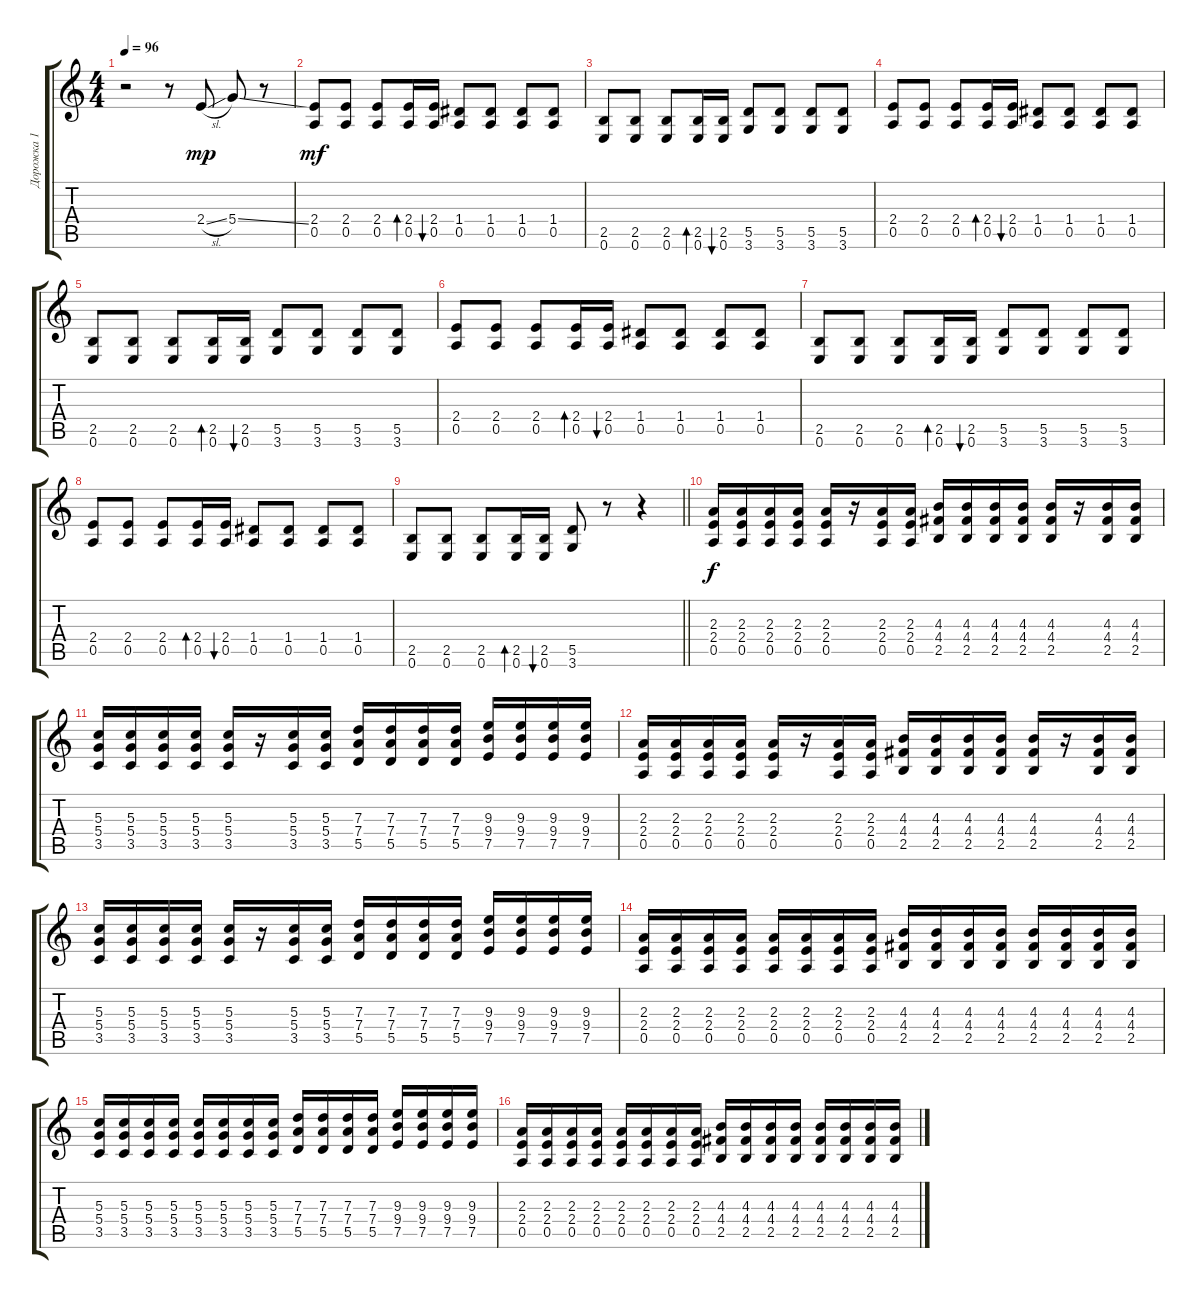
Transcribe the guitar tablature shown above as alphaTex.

\track ("Дорожка 1" "Дорожка 1") {instrument overdrivenguitar}
\staff {score tabs}
\tuning (E4 B3 G3 D3 A2 E2) {hide}
\ts (4 4)
\tempo 96
\clef g2
\ks c
r.2{dy pp} r.8 2.4{sl}.8{dy mp} 5.4{ss}.8 r.8 |
(2.4 0.5).8{dy mf} (2.4 0.5).8 (2.4 0.5).8 (2.4 0.5).16{bd 60} (2.4 0.5).16{bu 60} (1.4 0.5).8 (1.4 0.5).8 (1.4 0.5).8 (1.4 0.5).8 |
(2.5 0.6).8 (2.5 0.6).8 (2.5 0.6).8 (2.5 0.6).16{bd 60} (2.5 0.6).16{bu 60} (5.5 3.6).8 (5.5 3.6).8 (5.5 3.6).8 (5.5 3.6).8 |
(2.4 0.5).8 (2.4 0.5).8 (2.4 0.5).8 (2.4 0.5).16{bd 60} (2.4 0.5).16{bu 60} (1.4 0.5).8 (1.4 0.5).8 (1.4 0.5).8 (1.4 0.5).8 |
(2.5 0.6).8 (2.5 0.6).8 (2.5 0.6).8 (2.5 0.6).16{bd 60} (2.5 0.6).16{bu 60} (5.5 3.6).8 (5.5 3.6).8 (5.5 3.6).8 (5.5 3.6).8 |
(2.4 0.5).8 (2.4 0.5).8 (2.4 0.5).8 (2.4 0.5).16{bd 60} (2.4 0.5).16{bu 60} (1.4 0.5).8 (1.4 0.5).8 (1.4 0.5).8 (1.4 0.5).8 |
(2.5 0.6).8 (2.5 0.6).8 (2.5 0.6).8 (2.5 0.6).16{bd 60} (2.5 0.6).16{bu 60} (5.5 3.6).8 (5.5 3.6).8 (5.5 3.6).8 (5.5 3.6).8 |
(2.4 0.5).8 (2.4 0.5).8 (2.4 0.5).8 (2.4 0.5).16{bd 60} (2.4 0.5).16{bu 60} (1.4 0.5).8 (1.4 0.5).8 (1.4 0.5).8 (1.4 0.5).8 |
\barLineRight lightlight
(2.5 0.6).8 (2.5 0.6).8 (2.5 0.6).8 (2.5 0.6).16{bd 60} (2.5 0.6).16{bu 60} (5.5 3.6).8 r.8 r.4 |
(2.3 2.4 0.5).16{dy f} (2.3 2.4 0.5).16 (2.3 2.4 0.5).16 (2.3 2.4 0.5).16 (2.3 2.4 0.5).16 r.16 (2.3 2.4 0.5).16 (2.3 2.4 0.5).16 (4.3 4.4 2.5).16 (4.3 4.4 2.5).16 (4.3 4.4 2.5).16 (4.3 4.4 2.5).16 (4.3 4.4 2.5).16 r.16 (4.3 4.4 2.5).16 (4.3 4.4 2.5).16 |
(5.3 5.4 3.5).16 (5.3 5.4 3.5).16 (5.3 5.4 3.5).16 (5.3 5.4 3.5).16 (5.3 5.4 3.5).16 r.16 (5.3 5.4 3.5).16 (5.3 5.4 3.5).16 (7.3 7.4 5.5).16 (7.3 7.4 5.5).16 (7.3 7.4 5.5).16 (7.3 7.4 5.5).16 (9.3 9.4 7.5).16 (9.3 9.4 7.5).16 (9.3 9.4 7.5).16 (9.3 9.4 7.5).16 |
(2.3 2.4 0.5).16 (2.3 2.4 0.5).16 (2.3 2.4 0.5).16 (2.3 2.4 0.5).16 (2.3 2.4 0.5).16 r.16 (2.3 2.4 0.5).16 (2.3 2.4 0.5).16 (4.3 4.4 2.5).16 (4.3 4.4 2.5).16 (4.3 4.4 2.5).16 (4.3 4.4 2.5).16 (4.3 4.4 2.5).16 r.16 (4.3 4.4 2.5).16 (4.3 4.4 2.5).16 |
(5.3 5.4 3.5).16 (5.3 5.4 3.5).16 (5.3 5.4 3.5).16 (5.3 5.4 3.5).16 (5.3 5.4 3.5).16 r.16 (5.3 5.4 3.5).16 (5.3 5.4 3.5).16 (7.3 7.4 5.5).16 (7.3 7.4 5.5).16 (7.3 7.4 5.5).16 (7.3 7.4 5.5).16 (9.3 9.4 7.5).16 (9.3 9.4 7.5).16 (9.3 9.4 7.5).16 (9.3 9.4 7.5).16 |
(2.3 2.4 0.5).16 (2.3 2.4 0.5).16 (2.3 2.4 0.5).16 (2.3 2.4 0.5).16 (2.3 2.4 0.5).16 (2.3 2.4 0.5).16 (2.3 2.4 0.5).16 (2.3 2.4 0.5).16 (4.3 4.4 2.5).16 (4.3 4.4 2.5).16 (4.3 4.4 2.5).16 (4.3 4.4 2.5).16 (4.3 4.4 2.5).16 (4.3 4.4 2.5).16 (4.3 4.4 2.5).16 (4.3 4.4 2.5).16 |
(5.3 5.4 3.5).16 (5.3 5.4 3.5).16 (5.3 5.4 3.5).16 (5.3 5.4 3.5).16 (5.3 5.4 3.5).16 (5.3 5.4 3.5).16 (5.3 5.4 3.5).16 (5.3 5.4 3.5).16 (7.3 7.4 5.5).16 (7.3 7.4 5.5).16 (7.3 7.4 5.5).16 (7.3 7.4 5.5).16 (9.3 9.4 7.5).16 (9.3 9.4 7.5).16 (9.3 9.4 7.5).16 (9.3 9.4 7.5).16 |
(2.3 2.4 0.5).16 (2.3 2.4 0.5).16 (2.3 2.4 0.5).16 (2.3 2.4 0.5).16 (2.3 2.4 0.5).16 (2.3 2.4 0.5).16 (2.3 2.4 0.5).16 (2.3 2.4 0.5).16 (4.3 4.4 2.5).16 (4.3 4.4 2.5).16 (4.3 4.4 2.5).16 (4.3 4.4 2.5).16 (4.3 4.4 2.5).16 (4.3 4.4 2.5).16 (4.3 4.4 2.5).16 (4.3 4.4 2.5).16
